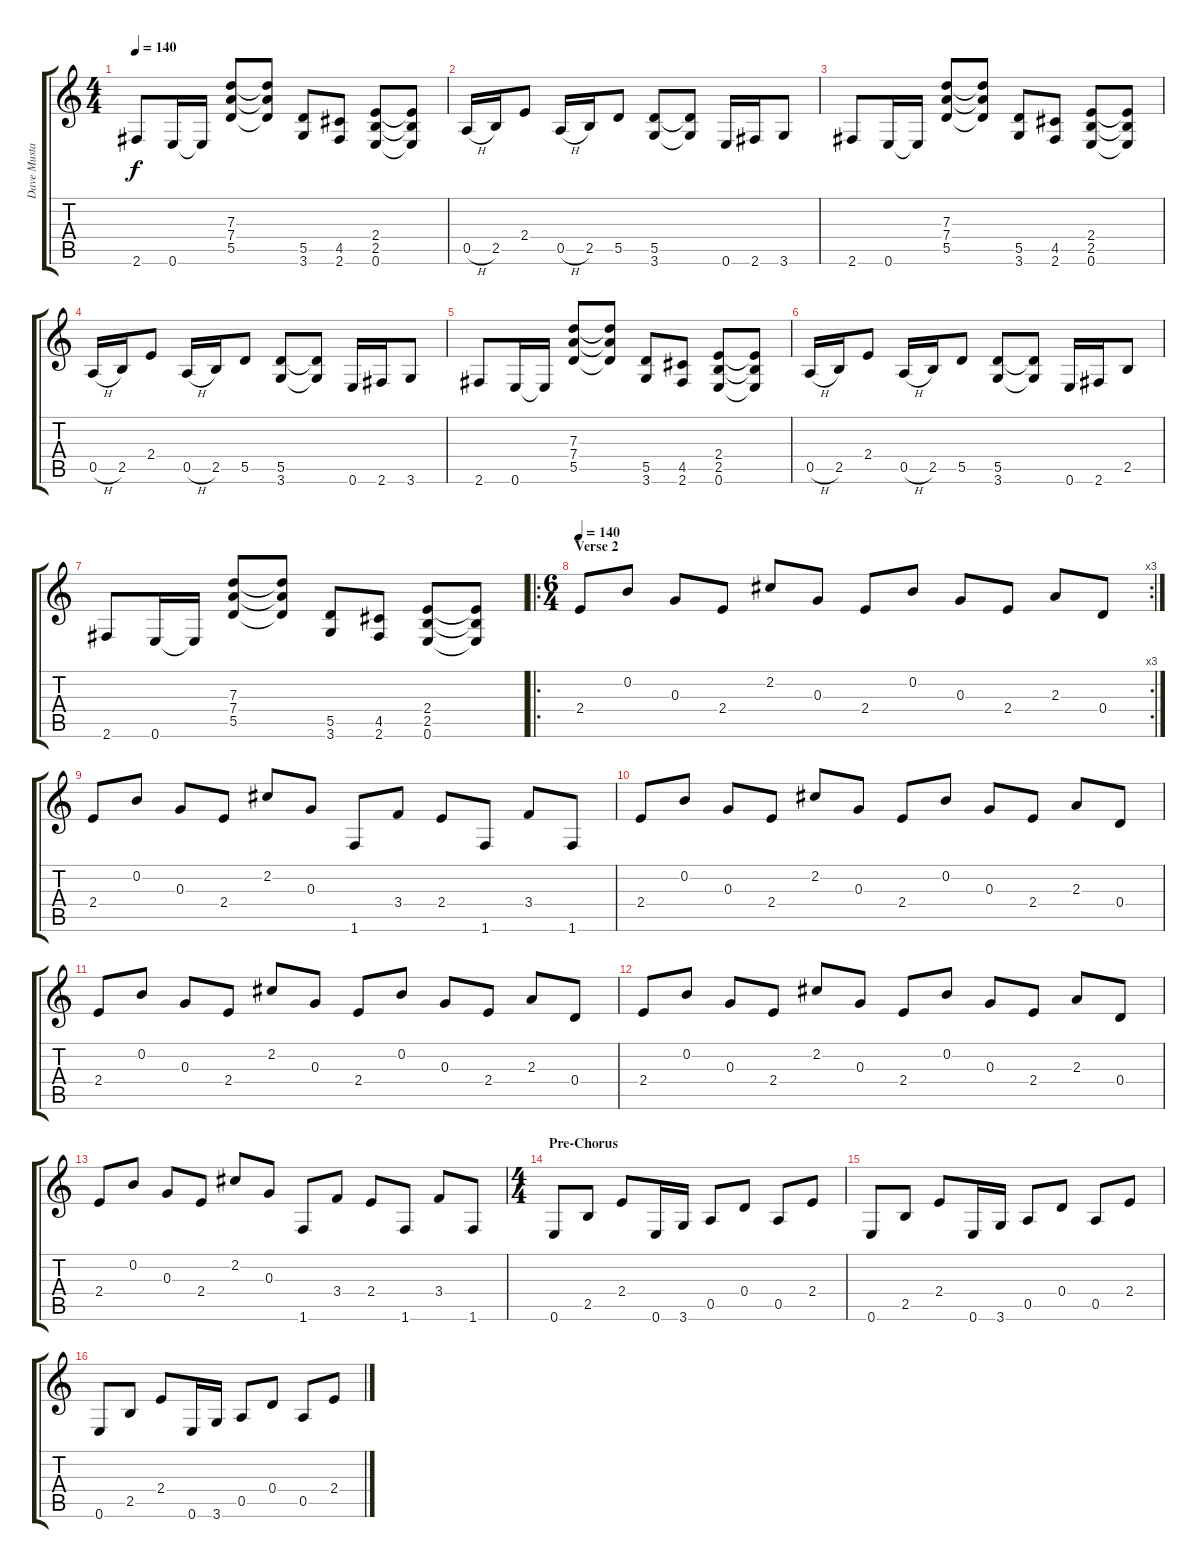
\track ("Dave Mustaine" "Dave Musta") {instrument distortionguitar}
\staff {score tabs}
\tuning (E4 B3 G3 D3 A2 E2) {hide}
\ts (4 4)
\tempo 140
\clef g2
\ks c
2.6.8{dy f} 0.6.16 0.6{t}.16 (7.3 7.4 5.5).8 (7.3{t} 7.4{t} 5.5{t}).8 (5.5 3.6).8 (4.5 2.6).8 (2.4 2.5 0.6).8 (2.4{t} 2.5{t} 0.6{t}).8 |
0.5{h}.16 2.5.16 2.4.8 0.5{h}.16 2.5.16 5.5.8 (5.5 3.6).8 (5.5{t} 3.6{t}).8 0.6.16 2.6.16 3.6.8 |
2.6.8 0.6.16 0.6{t}.16 (7.3 7.4 5.5).8 (7.3{t} 7.4{t} 5.5{t}).8 (5.5 3.6).8 (4.5 2.6).8 (2.4 2.5 0.6).8 (2.4{t} 2.5{t} 0.6{t}).8 |
0.5{h}.16 2.5.16 2.4.8 0.5{h}.16 2.5.16 5.5.8 (5.5 3.6).8 (5.5{t} 3.6{t}).8 0.6.16 2.6.16 3.6.8 |
2.6.8 0.6.16 0.6{t}.16 (7.3 7.4 5.5).8 (7.3{t} 7.4{t} 5.5{t}).8 (5.5 3.6).8 (4.5 2.6).8 (2.4 2.5 0.6).8 (2.4{t} 2.5{t} 0.6{t}).8 |
0.5{h}.16 2.5.16 2.4.8 0.5{h}.16 2.5.16 5.5.8 (5.5 3.6).8 (5.5{t} 3.6{t}).8 0.6.16 2.6.16 2.5.8 |
2.6.8 0.6.16 0.6{t}.16 (7.3 7.4 5.5).8 (7.3{t} 7.4{t} 5.5{t}).8 (5.5 3.6).8 (4.5 2.6).8 (2.4 2.5 0.6).8 (2.4{t} 2.5{t} 0.6{t}).8 |
\ro
\rc 3
\ts (6 4)
\section ("" "Verse 2")
\tempo 140
2.4.8{instrument electricguitarclean} 0.2.8 0.3.8 2.4.8 2.2.8 0.3.8 2.4.8 0.2.8 0.3.8 2.4.8 2.3.8 0.4.8 |
2.4.8 0.2.8 0.3.8 2.4.8 2.2.8 0.3.8 1.6.8 3.4.8 2.4.8 1.6.8 3.4.8 1.6.8 |
2.4.8{instrument electricguitarclean} 0.2.8 0.3.8 2.4.8 2.2.8 0.3.8 2.4.8 0.2.8 0.3.8 2.4.8 2.3.8 0.4.8 |
2.4.8{instrument electricguitarclean} 0.2.8 0.3.8 2.4.8 2.2.8 0.3.8 2.4.8 0.2.8 0.3.8 2.4.8 2.3.8 0.4.8 |
2.4.8{instrument electricguitarclean} 0.2.8 0.3.8 2.4.8 2.2.8 0.3.8 2.4.8 0.2.8 0.3.8 2.4.8 2.3.8 0.4.8 |
2.4.8 0.2.8 0.3.8 2.4.8 2.2.8 0.3.8 1.6.8 3.4.8 2.4.8 1.6.8 3.4.8 1.6.8 |
\ts (4 4)
\section ("" "Pre-Chorus")
0.6.8{instrument distortionguitar} 2.5.8 2.4.8 0.6.16 3.6.16 0.5.8 0.4.8 0.5.8 2.4.8 |
0.6.8{instrument distortionguitar} 2.5.8 2.4.8 0.6.16 3.6.16 0.5.8 0.4.8 0.5.8 2.4.8 |
0.6.8{instrument distortionguitar} 2.5.8 2.4.8 0.6.16 3.6.16 0.5.8 0.4.8 0.5.8 2.4.8
